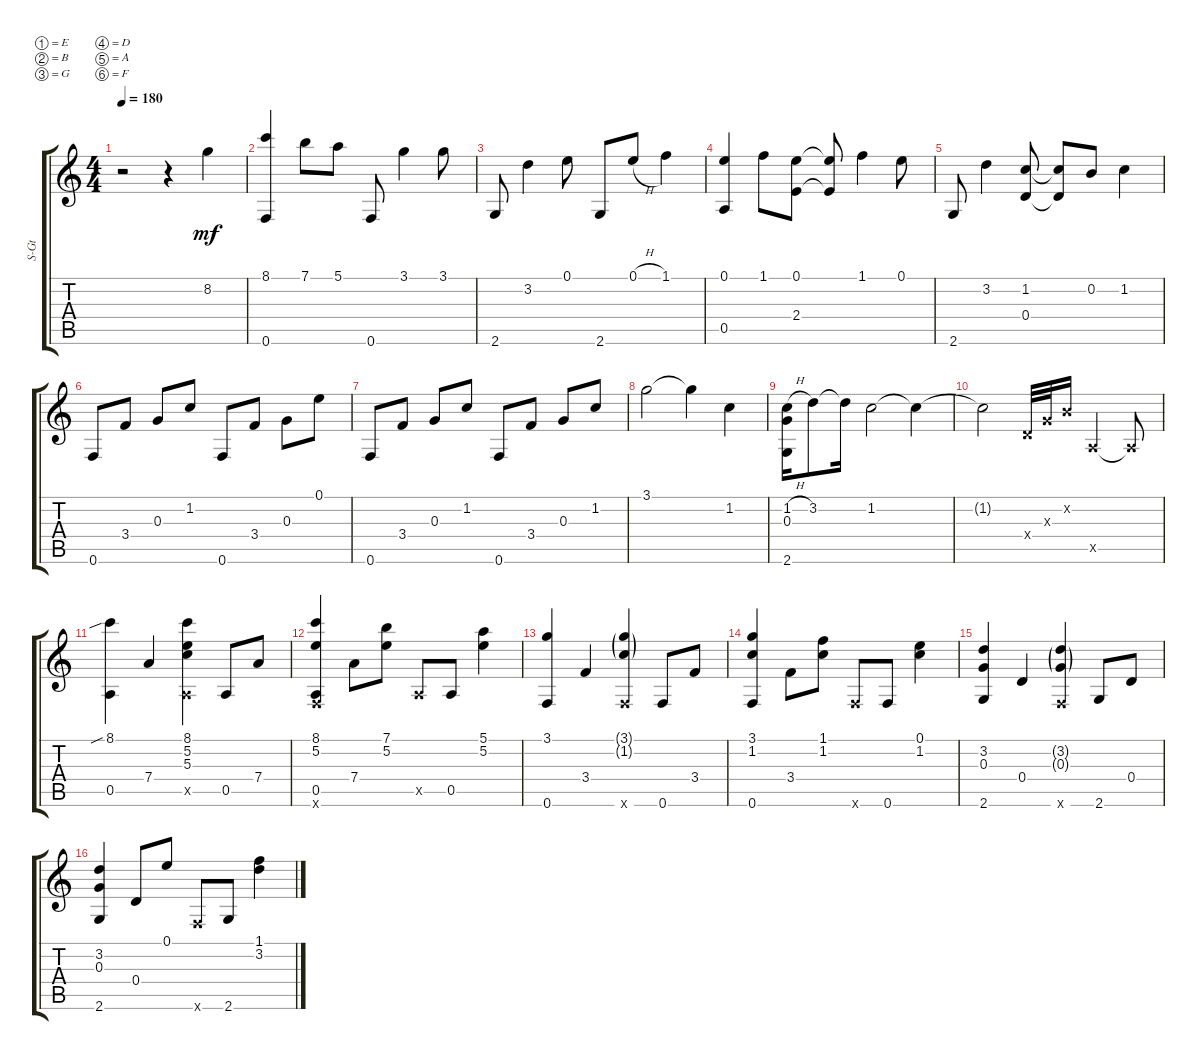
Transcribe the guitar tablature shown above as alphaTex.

\defaultSystemsLayout 4
\bracketExtendMode groupsimilarinstruments
\otherSystemsTrackNameOrientation horizontal
\track ("Steel Guitar" "S-Gt") {instrument acousticguitarsteel}
\staff {score tabs}
\tuning (E4 B3 G3 D3 A2 F2)
\ts (4 4)
\tempo 180
\clef g2
\ks c
r.2{dy mf instrument acousticguitarsteel beam Down} r.4{beam Down} 8.2.4{beam Down} |
(8.1 0.6).4{beam Up} 7.1.8{beam Down} 5.1.8{beam Down} 0.6.8{beam Up} 3.1.4{beam Down} 3.1.8{beam Down} |
2.6.8{beam Up} 3.2.4{beam Down} 0.1.8{beam Down} 2.6.8{beam Up} 0.1{h}.8{beam Up} 1.1.4{beam Down} |
(0.5 0.1).4{beam Up} 1.1.8{beam Down} (0.1 2.4).8{beam Down} (0.1{t} 2.4{t}).8{beam Up} 1.1.4{beam Down} 0.1.8{beam Down} |
2.6.8{beam Up} 3.2.4{beam Down} (1.2 0.4).8{beam Up} (1.2{t} 0.4{t}).8{beam Up} 0.2.8{beam Up} 1.2.4{beam Down} |
0.6.8{beam Up} 3.4.8{beam Up} 0.3.8{beam Up} 1.2.8{beam Up} 0.6.8{beam Up} 3.4.8{beam Up} 0.3.8{beam Down} 0.1.8{beam Down} |
0.6.8{beam Up} 3.4.8{beam Up} 0.3.8{beam Up} 1.2.8{beam Up} 0.6.8{beam Up} 3.4.8{beam Up} 0.3.8{beam Up} 1.2.8{beam Up} |
3.1.2{beam Down} 3.1{t}.4{beam Down} 1.2.4{beam Down} |
(1.2{h} 0.3 2.6).16{beam Down} 3.2.8{beam Down} 3.2{t}.16{beam Down} 1.2.2{beam Down} 1.2{t}.4{beam Down} |
1.2{t}.2{beam Down} 0.4{x}.32{beam Up} 0.3{x}.32{beam Up} 0.2{x}.16{beam Up} 0.5{x}.4{beam Up} 0.5{x t}.8{beam Up} |
(8.1{sib} 0.5).4{beam Down} 7.4.4{beam Up} (0.5{x} 5.3 5.2 8.1).4{beam Down} 0.5.8{beam Up} 7.4.8{beam Up} |
(0.5 0.6{x} 8.1 5.2).4{beam Up} 7.4.8{beam Down} (5.2 7.1).8{beam Down} 0.5{x}.8{beam Up} 0.5.8{beam Up} (5.1 5.2).4{beam Down} |
(3.1 0.6).4{beam Up} 3.4.4{beam Up} (1.2{g} 3.1{g} 0.6{x}).4{beam Up} 0.6.8{beam Up} 3.4.8{beam Up} |
(0.6 3.1 1.2).4{beam Up} 3.4.8{beam Down} (1.2 1.1).8{beam Down} 0.6{x}.8{beam Up} 0.6.8{beam Up} (0.1 1.2).4{beam Down} |
(3.2 0.3 2.6).4{beam Up} 0.4.4{beam Up} (0.3{g} 3.2{g} 0.6{x}).4{beam Up} 2.6.8{beam Up} 0.4.8{beam Up} |
(3.2 0.3 2.6).4{beam Up} 0.4.8{beam Up} 0.1.8{beam Up} 0.6{x}.8{beam Up} 2.6.8{beam Up} (1.1 3.2).4{beam Down}
